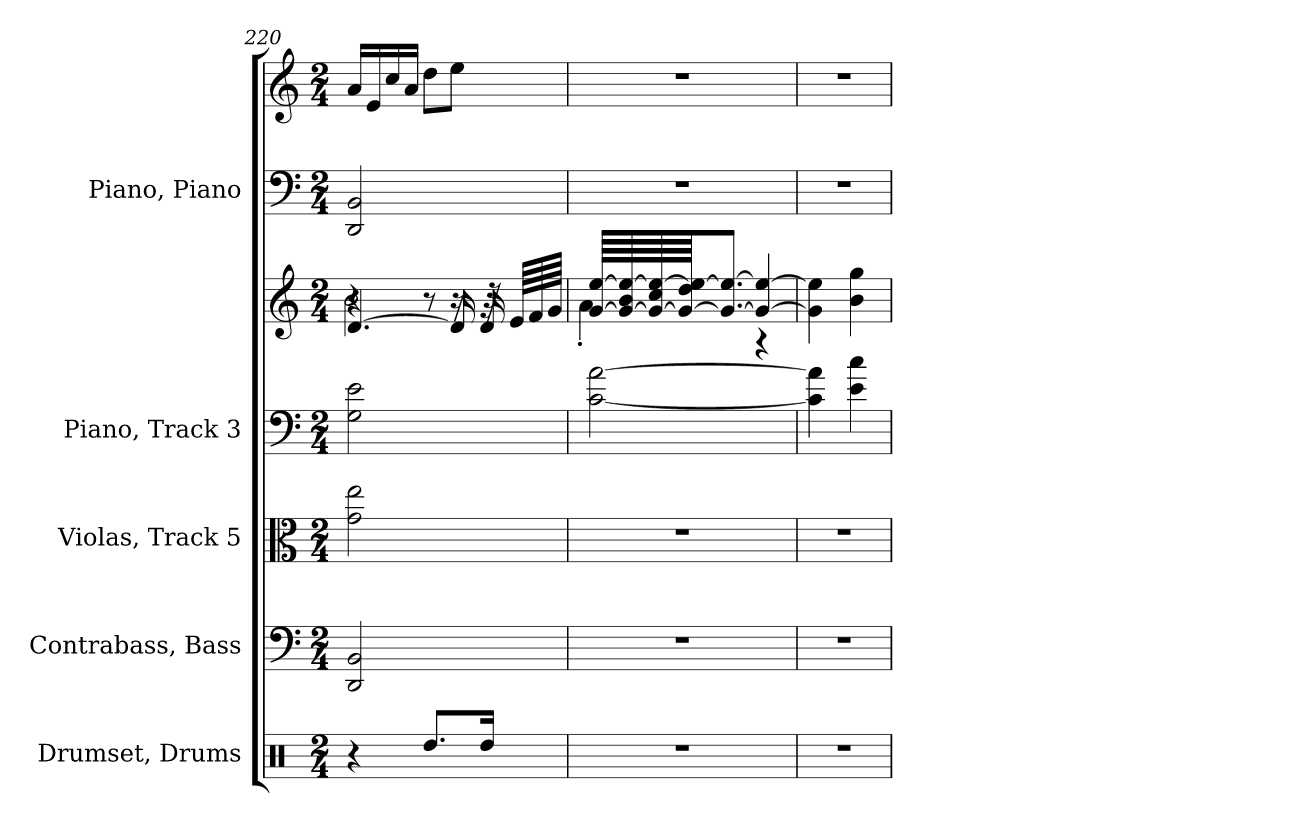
**kern	**kern	**kern	**kern	**kern	**kern	**kern
*part5	*part4	*part3	*part2	*part2	*part1	*part1
*staff7	*staff6	*staff5	*staff4	*staff3	*staff2	*staff1
*I"Drumset, Drums	*I"Contrabass, Bass	*I"Violas, Track  5	*I"Piano, Track  3	*	*I"Piano, Piano	*
*I'D. Set	*I'Cb.	*I'Vlas.	*I'Pno.	*	*I'Pno.	*
!!LO:PB:g=z
*clefX	*clefF4	*clefC3	*clefF4	*clefG2	*clefF4	*clefG2
*	*ITrd7c12	*	*	*	*	*
*k[]	*k[]	*k[]	*k[]	*k[]	*k[]	*k[]
*M2/4	*M2/4	*M2/4	*M2/4	*M2/4	*M2/4	*M2/4
=220	=220	=220	=220	=220	=220	=220
*	*	*	*	*^	*	*
*	*	*	*	*	*^	*	*
4r	2DDD/ 2BBB/	2g\ 2ee\	2G\ 2e\	[4.d/	2b\	4r	2DD/ 2BB/	16a/LL
.	.	.	.	.	.	.	.	16e/
.	.	.	.	.	.	.	.	16cc/
.	.	.	.	.	.	.	.	16a/JJ
8.Rdd/L	.	.	.	.	.	8r	.	8dd\L
.	.	.	.	16d/]	.	16r	.	8ee\J
16Rdd/Jk	.	.	.	64r	.	16d/	.	.
.	.	.	.	64e/LLLL	.	.	.	.
.	.	.	.	64f/	.	.	.	.
.	.	.	.	64g/JJJJ	.	.	.	.
*	*	*	*	*	*v	*v	*	*
=221	=221	=221	=221	=221	=221	=221	=221
2r	2r	2r	[2c\ [2a\	[64g/ [64ee/LLLL	4a'\	2r	2r
.	.	.	.	64g/_ 64b/ 64ee/_	.	.	.
.	.	.	.	64g/_ 64cc/ 64ee/_	.	.	.
.	.	.	.	64g/_ 64dd/ 64ee/_JJJ	.	.	.
.	.	.	.	8.g/_ 8.ee/_J	.	.	.
.	.	.	.	4g/_ 4ee/_	4r	.	.
*	*	*	*	*v	*v	*	*
=222	=222	=222	=222	=222	=222	=222
2r	2r	2r	4c\] 4a\]	4g\] 4ee\]	2r	2r
.	.	.	4e\ 4cc\	4b\ 4gg\	.	.
=	=	=	=	=	=	=
*-	*-	*-	*-	*-	*-	*-
